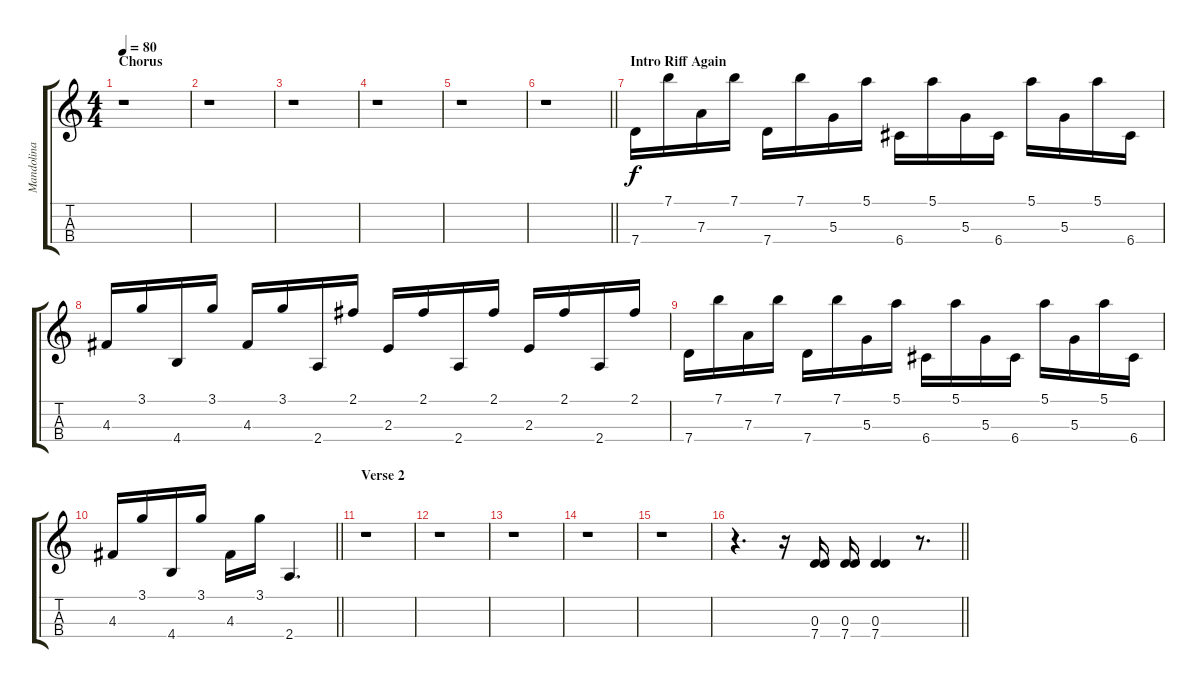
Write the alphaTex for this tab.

\track ("Mandolina" "Mandolina") {instrument koto}
\staff {score tabs}
\tuning (E5 A4 D4 G3) {hide}
\ts (4 4)
\section ("" "Chorus")
\tempo 80
\clef g2
\ks c
r.1{dy f} |
r.1 |
r.1 |
r.1 |
r.1 |
\barLineRight lightlight
r.1 |
\section ("" "Intro Riff Again")
7.4.16 7.1.16 7.3.16 7.1.16 7.4.16 7.1.16 5.3.16 5.1.16 6.4.16 5.1.16 5.3.16 6.4.16 5.1.16 5.3.16 5.1.16 6.4.16 |
4.3.16 3.1.16 4.4.16 3.1.16 4.3.16 3.1.16 2.4.16 2.1.16 2.3.16 2.1.16 2.4.16 2.1.16 2.3.16 2.1.16 2.4.16 2.1.16 |
7.4.16 7.1.16 7.3.16 7.1.16 7.4.16 7.1.16 5.3.16 5.1.16 6.4.16 5.1.16 5.3.16 6.4.16 5.1.16 5.3.16 5.1.16 6.4.16 |
\barLineRight lightlight
4.3.16 3.1.16 4.4.16 3.1.16 4.3.16 3.1.16 2.4.4{d} |
\section ("" "Verse 2")
r.1 |
r.1 |
r.1 |
r.1 |
r.1 |
\barLineRight lightlight
r.4{d} r.16 (0.3 7.4).16 (0.3 7.4).16 (0.3 7.4).4 r.8{d}
